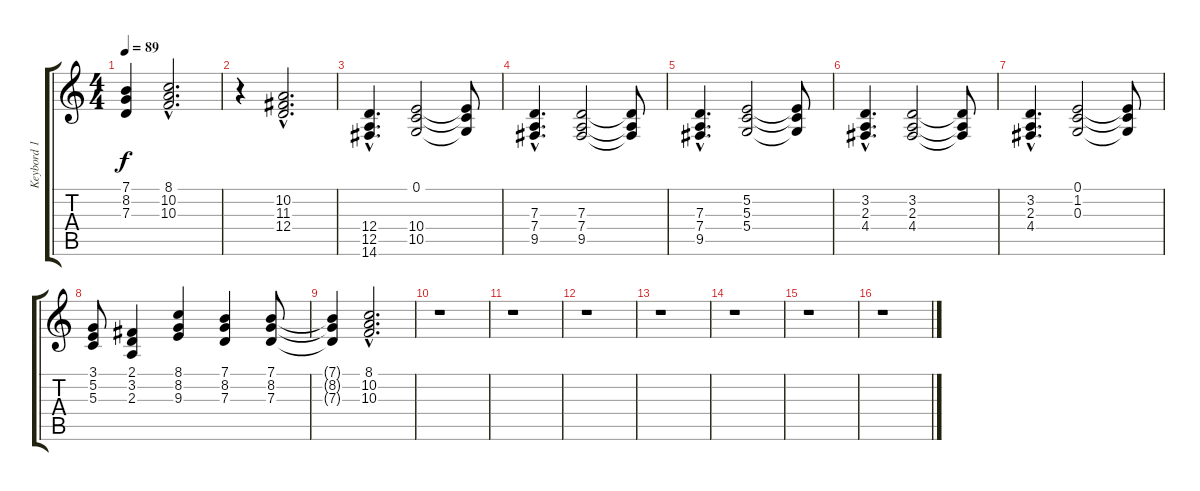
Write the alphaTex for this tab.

\track ("Keybord 1" "Keybord 1") {instrument electricgrandpiano}
\staff {score tabs}
\tuning (E4 B3 G3 D3 A2 E2) {hide}
\ts (4 4)
\tempo 89
\clef g2
\ks c
(7.1{t} 8.2{t} 7.3{t}).4{dy f} (8.1{hac} 10.2{hac} 10.3{hac}).2{d} |
r.4 (10.2{hac} 11.3{hac} 12.4{hac}).2{d} |
(12.4{hac} 12.5{hac} 14.6{hac}).4{d} (0.1 10.4 10.5).2 (0.1{t} 10.4{t} 10.5{t}).8 |
(7.3{hac} 7.4{hac} 9.5{hac}).4{d} (7.3 7.4 9.5).2 (7.3{t} 7.4{t} 9.5{t}).8 |
(7.3{hac} 7.4{hac} 9.5{hac}).4{d} (5.2 5.3 5.4).2 (5.2{t} 5.3{t} 5.4{t}).8 |
(3.2{hac} 2.3{hac} 4.4{hac}).4{d} (3.2 2.3 4.4).2 (3.2{t} 2.3{t} 4.4{t}).8 |
(3.2{hac} 2.3{hac} 4.4{hac}).4{d} (0.1 1.2 0.3).2 (0.1{t} 1.2{t} 0.3{t}).8 |
(3.1 5.2 5.3).8 (2.1 3.2 2.3).4 (8.1 8.2 9.3).4 (7.1 8.2 7.3).4 (7.1 8.2 7.3).8 |
(7.1{t} 8.2{t} 7.3{t}).4 (8.1{hac} 10.2{hac} 10.3{hac}).2{d} |
r.1 |
r.1 |
r.1 |
r.1 |
r.1 |
r.1 |
r.1
